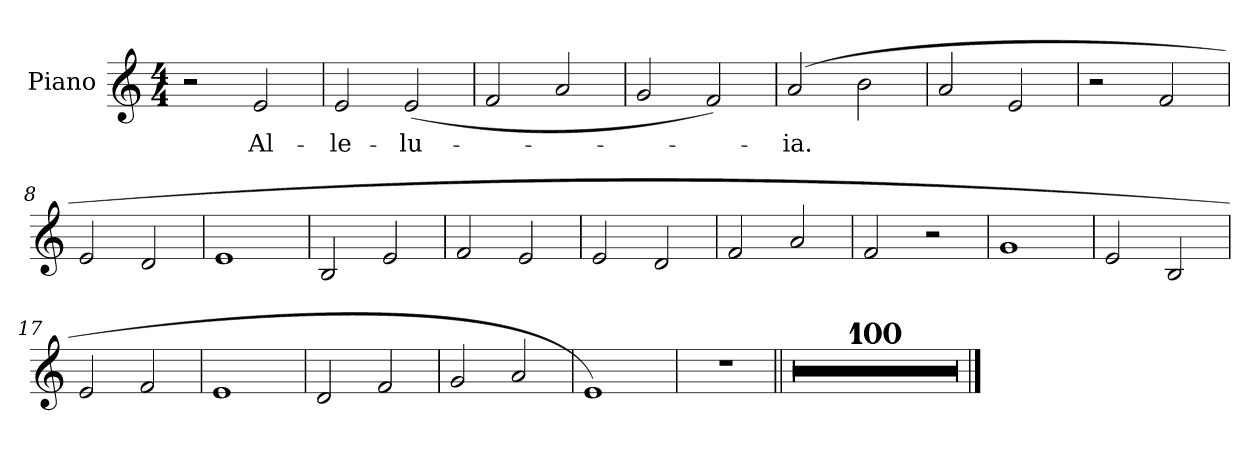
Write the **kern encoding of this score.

**kern	**text
*part1	*part1
*staff1	*staff1
*I"Piano	*
*I'Pno.	*
*clefG2	*
*k[]	*
*M4/4	*
=1	=1
2r	.
2e/	Al-
=2	=2
2e/	-le-
(>2e/	-lu-
=3	=3
2f/	.
2a/	.
=4	=4
2g/	.
2f/)	.
=5	=5
(>2a/	-ia.
2b\	.
=6	=6
2a/	.
2e/	.
=7	=7
2r	.
2f/	.
=8	=8
2e/	.
2d/	.
=9	=9
1e	.
=10	=10
2B/	.
2e/	.
!!LO:LB:g=z
=11	=11
2f/	.
2e/	.
=12	=12
2e/	.
2d/	.
=13	=13
2f/	.
2a/	.
=14	=14
2f/	.
2r	.
=15	=15
1g	.
=16	=16
2e/	.
2B/	.
=17	=17
2e/	.
2f/	.
=18	=18
1e	.
=19	=19
2d/	.
2f/	.
=20	=20
2g/	.
2a/	.
=21	=21
1e)	.
!!LO:LB:g=z
=22	=22
1r	.
=23||	=23||
1r	.
=24	=24
1r	.
=25	=25
1r	.
=26	=26
1r	.
=27	=27
1r	.
=28	=28
1r	.
=29	=29
1r	.
=30	=30
1r	.
=31	=31
1r	.
=32	=32
1r	.
=33	=33
1r	.
!!LO:LB:g=z
=34	=34
1r	.
=35	=35
1r	.
=36	=36
1r	.
=37	=37
1r	.
=38	=38
1r	.
=39	=39
1r	.
=40	=40
1r	.
=41	=41
1r	.
=42	=42
1r	.
=43	=43
1r	.
=44	=44
1r	.
=45	=45
1r	.
!!LO:LB:g=z
=46	=46
1r	.
=47	=47
1r	.
=48	=48
1r	.
=49	=49
1r	.
=50	=50
1r	.
=51	=51
1r	.
=52	=52
1r	.
=53	=53
1r	.
=54	=54
1r	.
=55	=55
1r	.
=56	=56
1r	.
=57	=57
1r	.
!!LO:LB:g=z
=58	=58
1r	.
=59	=59
1r	.
=60	=60
1r	.
=61	=61
1r	.
=62	=62
1r	.
=63	=63
1r	.
=64	=64
1r	.
=65	=65
1r	.
=66	=66
1r	.
=67	=67
1r	.
=68	=68
1r	.
=69	=69
1r	.
!!LO:LB:g=z
=70	=70
1r	.
=71	=71
1r	.
=72	=72
1r	.
=73	=73
1r	.
=74	=74
1r	.
=75	=75
1r	.
=76	=76
1r	.
=77	=77
1r	.
=78	=78
1r	.
=79	=79
1r	.
=80	=80
1r	.
=81	=81
1r	.
!!LO:LB:g=z
=82	=82
1r	.
=83	=83
1r	.
=84	=84
1r	.
=85	=85
1r	.
=86	=86
1r	.
=87	=87
1r	.
=88	=88
1r	.
=89	=89
1r	.
=90	=90
1r	.
=91	=91
1r	.
=92	=92
1r	.
=93	=93
1r	.
!!LO:LB:g=z
=94	=94
1r	.
=95	=95
1r	.
=96	=96
1r	.
=97	=97
1r	.
=98	=98
1r	.
=99	=99
1r	.
=100	=100
1r	.
=101	=101
1r	.
=102	=102
1r	.
=103	=103
1r	.
=104	=104
1r	.
=105	=105
1r	.
!!LO:PB:g=z
=106	=106
1r	.
=107	=107
1r	.
=108	=108
1r	.
=109	=109
1r	.
=110	=110
1r	.
=111	=111
1r	.
=112	=112
1r	.
=113	=113
1r	.
=114	=114
1r	.
=115	=115
1r	.
=116	=116
1r	.
=117	=117
1r	.
!!LO:LB:g=z
=118	=118
1r	.
=119	=119
1r	.
=120	=120
1r	.
=121	=121
1r	.
=122	=122
1r	.
==	==
*-	*-
